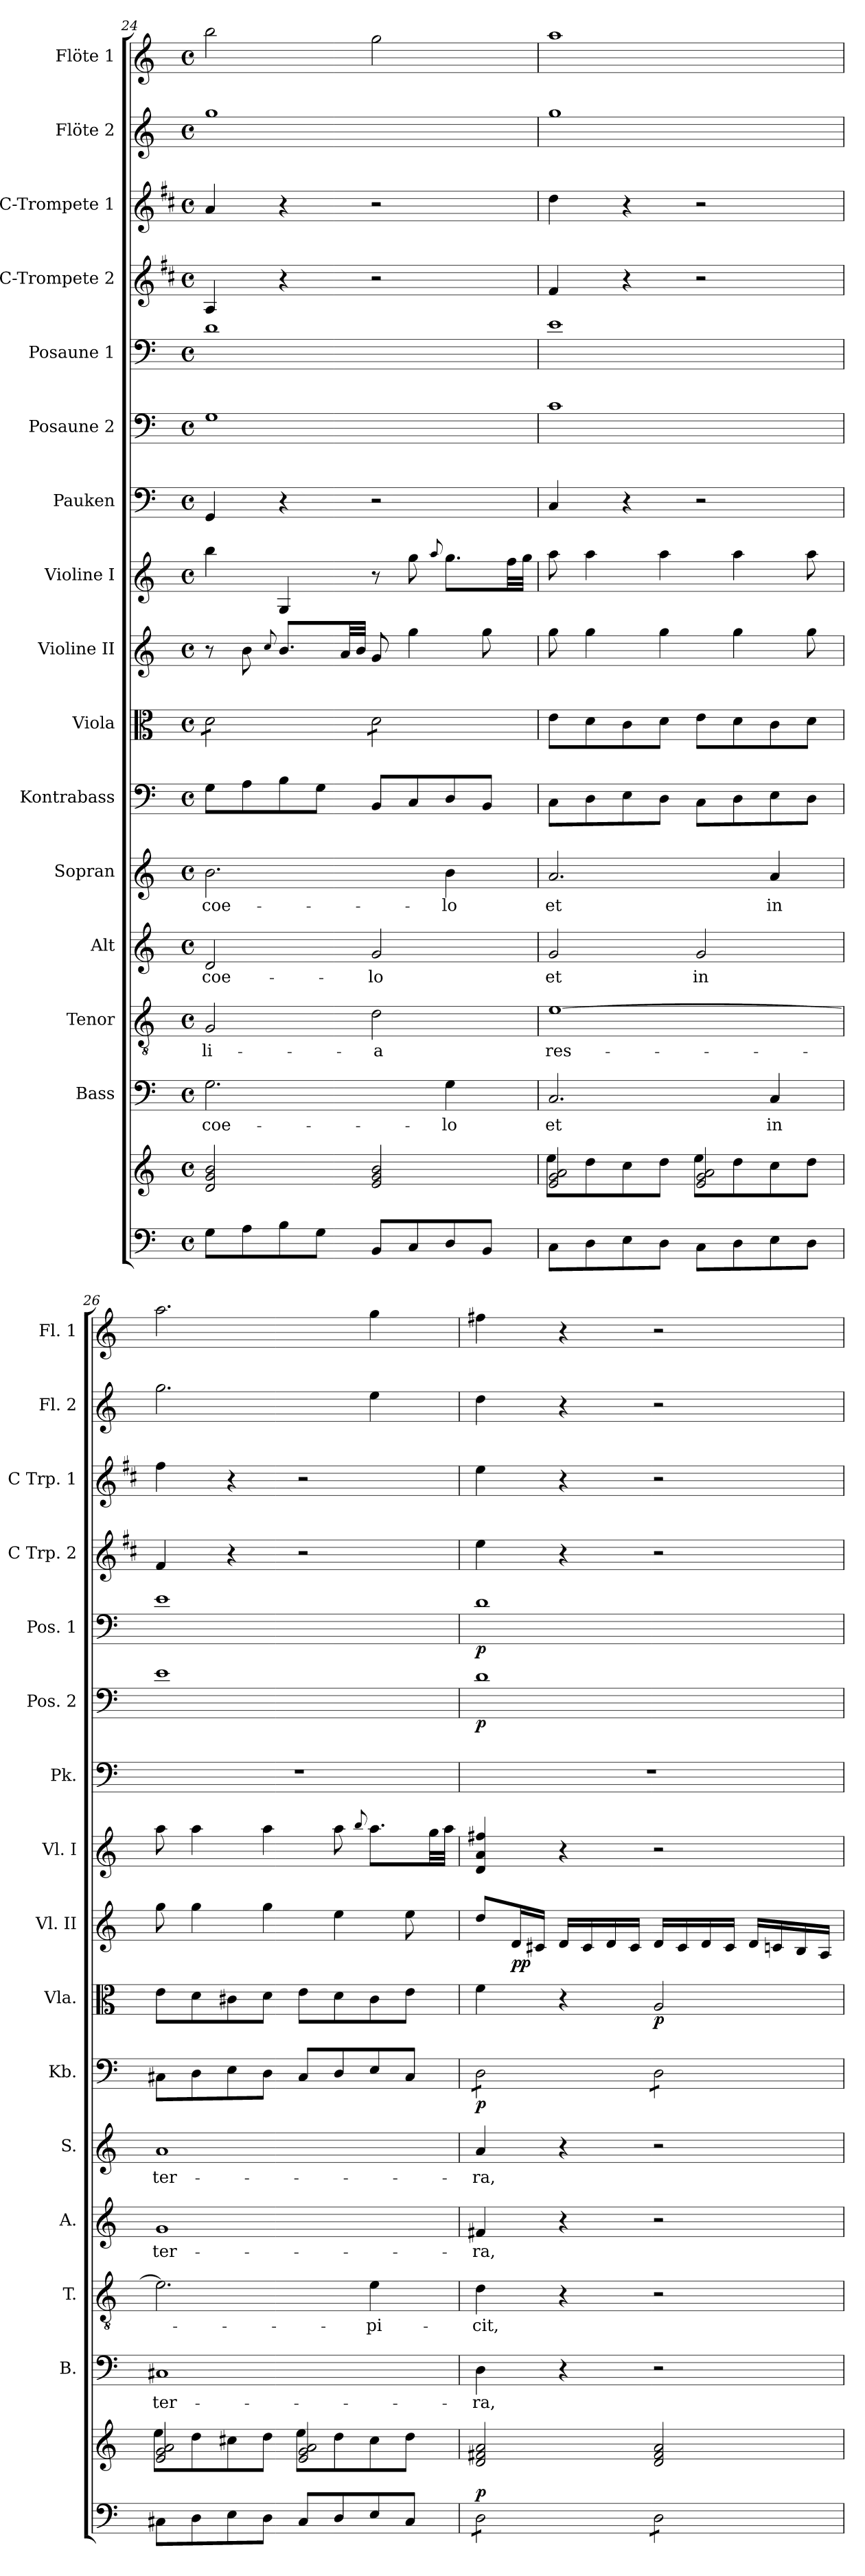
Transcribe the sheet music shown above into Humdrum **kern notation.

**kern	**kern	**dynam	**kern	**text	**kern	**text	**kern	**text	**kern	**text	**kern	**dynam	**kern	**dynam	**kern	**dynam	**kern	**kern	**kern	**dynam	**kern	**dynam	**kern	**kern	**kern	**kern
*part16	*part16	*part16	*part15	*part15	*part14	*part14	*part13	*part13	*part12	*part12	*part11	*part11	*part10	*part10	*part9	*part9	*part8	*part7	*part6	*part6	*part5	*part5	*part4	*part3	*part2	*part1
*staff17	*staff16	*staff16/17	*staff15	*staff15	*staff14	*staff14	*staff13	*staff13	*staff12	*staff12	*staff11	*staff11	*staff10	*staff10	*staff9	*staff9	*staff8	*staff7	*staff6	*staff6	*staff5	*staff5	*staff4	*staff3	*staff2	*staff1
*	*	*	*I"Bass	*	*I"Tenor	*	*I"Alt	*	*I"Sopran	*	*I"Kontrabass	*	*I"Viola	*	*I"Violine II	*	*I"Violine I	*I"Pauken	*I"Posaune 2	*	*I"Posaune 1	*	*I"C-Trompete 2	*I"C-Trompete 1	*I"Flöte 2	*I"Flöte 1
*	*	*	*I'B.	*	*I'T.	*	*I'A.	*	*I'S.	*	*I'Kb.	*	*I'Vla.	*	*I'Vl. II	*	*I'Vl. I	*I'Pk.	*I'Pos. 2	*	*I'Pos. 1	*	*I'C Trp. 2	*I'C Trp. 1	*I'Fl. 2	*I'Fl. 1
*clefF4	*clefG2	*	*clefF4	*	*clefGv2	*	*clefG2	*	*clefG2	*	*clefF4	*	*clefC3	*	*clefG2	*	*clefG2	*clefF4	*clefF4	*	*clefF4	*	*clefG2	*clefG2	*clefG2	*clefG2
*	*	*	*	*	*	*	*	*	*	*	*ITrd7c12	*	*	*	*	*	*	*	*	*	*	*	*ITrd1c2	*ITrd1c2	*	*
*k[]	*k[]	*	*k[]	*	*k[]	*	*k[]	*	*k[]	*	*k[]	*	*k[]	*	*k[]	*	*k[]	*k[]	*k[]	*	*k[]	*	*k[]	*k[]	*k[]	*k[]
*C:	*C:	*	*C:	*	*C:	*	*C:	*	*C:	*	*C:	*	*C:	*	*C:	*	*C:	*C:	*C:	*	*C:	*	*C:	*C:	*C:	*C:
*M4/4	*M4/4	*	*M4/4	*	*M4/4	*	*M4/4	*	*M4/4	*	*M4/4	*	*M4/4	*	*M4/4	*	*M4/4	*M4/4	*M4/4	*	*M4/4	*	*M4/4	*M4/4	*M4/4	*M4/4
*met(c)	*met(c)	*	*met(c)	*	*met(c)	*	*met(c)	*	*met(c)	*	*met(c)	*	*met(c)	*	*met(c)	*	*met(c)	*met(c)	*met(c)	*	*met(c)	*	*met(c)	*met(c)	*met(c)	*met(c)
=24	=24	=24	=24	=24	=24	=24	=24	=24	=24	=24	=24	=24	=24	=24	=24	=24	=24	=24	=24	=24	=24	=24	=24	=24	=24	=24
!	!	!	!	!LO:LY:b	!	!LO:LY:b	!	!LO:LY:b	!	!LO:LY:b	!	!	!	!	!	!	!	!	!	!	!	!	!	!	!	!
*	*	*	*	*	*	*	*	*	*	*	*	*	*tremolo	*	*	*	*	*	*	*	*	*	*	*	*	*
8G\L	2d/ 2g/ 2b/	.	2.G\	coe-	2G/	-li-	2d/	coe-	2.b\	coe-	8GG\L	.	8d\L	.	8r	.	4bb\	4GG/	1G	.	1d	.	4G/	4g/	1gg	2bb\
8A\	.	.	.	.	.	.	.	.	.	.	8AA\	.	8d\	.	8b\	.	.	.	.	.	.	.	.	.	.	.
.	.	.	.	.	.	.	.	.	.	.	.	.	.	.	8qqcc/	.	.	.	.	.	.	.	.	.	.	.
8B\	.	.	.	.	.	.	.	.	.	.	8BB\	.	8d\	.	8.b/L	.	4G/	4r	.	.	.	.	4r	4r	.	.
8G\J	.	.	.	.	.	.	.	.	.	.	8GG\J	.	8d\J	.	.	.	.	.	.	.	.	.	.	.	.	.
.	.	.	.	.	.	.	.	.	.	.	.	.	.	.	32a/LL	.	.	.	.	.	.	.	.	.	.	.
.	.	.	.	.	.	.	.	.	.	.	.	.	.	.	32b/JJJ	.	.	.	.	.	.	.	.	.	.	.
!	!	!	!	!	!	!LO:LY:b	!	!LO:LY:b	!	!	!	!	!	!	!	!	!	!	!	!	!	!	!	!	!	!
8BB/L	2e/ 2g/ 2b/	.	.	.	2d\	-a	2g/	-lo	.	.	8BBB/L	.	8d\L	.	8g/	.	8r	2r	.	.	.	.	2r	2r	.	2gg\
8C/	.	.	.	.	.	.	.	.	.	.	8CC/	.	8d\	.	4gg\	.	8gg\	.	.	.	.	.	.	.	.	.
.	.	.	.	.	.	.	.	.	.	.	.	.	.	.	.	.	8qqaa/	.	.	.	.	.	.	.	.	.
!	!	!	!	!LO:LY:b	!	!	!	!	!	!LO:LY:b	!	!	!	!	!	!	!	!	!	!	!	!	!	!	!	!
8D/	.	.	4G\	-lo	.	.	.	.	4b\	-lo	8DD/	.	8d\	.	.	.	8.gg\L	.	.	.	.	.	.	.	.	.
8BB/J	.	.	.	.	.	.	.	.	.	.	8BBB/J	.	8d\J	.	8gg\	.	.	.	.	.	.	.	.	.	.	.
*	*	*	*	*	*	*	*	*	*	*	*	*	*Xtremolo	*	*	*	*	*	*	*	*	*	*	*	*	*
.	.	.	.	.	.	.	.	.	.	.	.	.	.	.	.	.	32ff\LL	.	.	.	.	.	.	.	.	.
.	.	.	.	.	.	.	.	.	.	.	.	.	.	.	.	.	32gg\JJJ	.	.	.	.	.	.	.	.	.
!!LO:PB:g=z
=25	=25	=25	=25	=25	=25	=25	=25	=25	=25	=25	=25	=25	=25	=25	=25	=25	=25	=25	=25	=25	=25	=25	=25	=25	=25	=25
*	*^	*	*	*	*	*	*	*	*	*	*	*	*	*	*	*	*	*	*	*	*	*	*	*	*	*
!	!	!	!	!	!LO:LY:b	!	!LO:LY:b	!	!LO:LY:b	!	!LO:LY:b	!	!	!	!	!	!	!	!	!	!	!	!	!	!	!	!
8C\L	2e/ 2g/ 2a/	8ee\L	.	2.C/	et	[1e	res-	2g/	et	2.a/	et	8CC\L	.	8e\L	.	8gg\	.	8aa\	4C/	1c	.	1e	.	4e/	4cc\	1gg	1aa
8D\	.	8dd\	.	.	.	.	.	.	.	.	.	8DD\	.	8d\	.	4gg\	.	4aa\	.	.	.	.	.	.	.	.	.
8E\	.	8cc\	.	.	.	.	.	.	.	.	.	8EE\	.	8c\	.	.	.	.	4r	.	.	.	.	4r	4r	.	.
8D\J	.	8dd\J	.	.	.	.	.	.	.	.	.	8DD\J	.	8d\J	.	4gg\	.	4aa\	.	.	.	.	.	.	.	.	.
!	!	!	!	!	!	!	!	!	!LO:LY:b	!	!	!	!	!	!	!	!	!	!	!	!	!	!	!	!	!	!
8C\L	2e/ 2g/ 2a/	8ee\L	.	.	.	.	.	2g/	in	.	.	8CC\L	.	8e\L	.	.	.	.	2r	.	.	.	.	2r	2r	.	.
8D\	.	8dd\	.	.	.	.	.	.	.	.	.	8DD\	.	8d\	.	4gg\	.	4aa\	.	.	.	.	.	.	.	.	.
!	!	!	!	!	!LO:LY:b	!	!	!	!	!	!LO:LY:b	!	!	!	!	!	!	!	!	!	!	!	!	!	!	!	!
8E\	.	8cc\	.	4C/	in	.	.	.	.	4a/	in	8EE\	.	8c\	.	.	.	.	.	.	.	.	.	.	.	.	.
8D\J	.	8dd\J	.	.	.	.	.	.	.	.	.	8DD\J	.	8d\J	.	8gg\	.	8aa\	.	.	.	.	.	.	.	.	.
=26	=26	=26	=26	=26	=26	=26	=26	=26	=26	=26	=26	=26	=26	=26	=26	=26	=26	=26	=26	=26	=26	=26	=26	=26	=26	=26	=26
!	!	!	!	!	!LO:LY:b	!	!	!	!LO:LY:b	!	!LO:LY:b	!	!	!	!	!	!	!	!	!	!	!	!	!	!	!	!
8C#X\L	2e/ 2g/ 2a/	8ee\L	.	1C#X	ter-	2.e\]	.	1g	ter-	1a	ter-	8CC#X\L	.	8e\L	.	8gg\	.	8aa\	1r	1e	.	1e	.	4e/	4ee\	2.gg\	2.aa\
8D\	.	8dd\	.	.	.	.	.	.	.	.	.	8DD\	.	8d\	.	4gg\	.	4aa\	.	.	.	.	.	.	.	.	.
8E\	.	8cc#X\	.	.	.	.	.	.	.	.	.	8EE\	.	8c#X\	.	.	.	.	.	.	.	.	.	4r	4r	.	.
8D\J	.	8dd\J	.	.	.	.	.	.	.	.	.	8DD\J	.	8d\J	.	4gg\	.	4aa\	.	.	.	.	.	.	.	.	.
8C#/L	2e/ 2g/ 2a/	8ee\L	.	.	.	.	.	.	.	.	.	8CC#/L	.	8e\L	.	.	.	.	.	.	.	.	.	2r	2r	.	.
8D/	.	8dd\	.	.	.	.	.	.	.	.	.	8DD/	.	8d\	.	4ee\	.	8aa\	.	.	.	.	.	.	.	.	.
.	.	.	.	.	.	.	.	.	.	.	.	.	.	.	.	.	.	8qqbb/	.	.	.	.	.	.	.	.	.
!	!	!	!	!	!	!	!LO:LY:b	!	!	!	!	!	!	!	!	!	!	!	!	!	!	!	!	!	!	!	!
8E/	.	8cc#\	.	.	.	4e\	-pi-	.	.	.	.	8EE/	.	8c#\	.	.	.	8.aa\L	.	.	.	.	.	.	.	4ee\	4gg\
8C#/J	.	8dd\J	.	.	.	.	.	.	.	.	.	8CC#/J	.	8e\J	.	8ee\	.	.	.	.	.	.	.	.	.	.	.
.	.	.	.	.	.	.	.	.	.	.	.	.	.	.	.	.	.	32gg\LL	.	.	.	.	.	.	.	.	.
.	.	.	.	.	.	.	.	.	.	.	.	.	.	.	.	.	.	32aa\JJJ	.	.	.	.	.	.	.	.	.
*	*v	*v	*	*	*	*	*	*	*	*	*	*	*	*	*	*	*	*	*	*	*	*	*	*	*	*	*
=27	=27	=27	=27	=27	=27	=27	=27	=27	=27	=27	=27	=27	=27	=27	=27	=27	=27	=27	=27	=27	=27	=27	=27	=27	=27	=27
!	!	!LO:DY:a=2	!	!LO:LY:b	!	!LO:LY:b	!	!LO:LY:b	!	!LO:LY:b	!	!LO:DY:b	!	!	!	!	!	!	!	!LO:DY:b	!	!LO:DY:b	!	!	!	!
*tremolo	*	*	*	*	*	*	*	*	*	*	*	*	*	*	*	*	*	*	*	*	*	*	*	*	*	*
*	*	*	*	*	*	*	*	*	*	*	*tremolo	*	*	*	*	*	*	*	*	*	*	*	*	*	*	*
8D\L	2d/ 2f#X/ 2a/	p	4D\	-ra,	4d\	-cit,	4f#X/	-ra,	4a/	-ra,	8DD\L	p	4f\	.	8dd/L	.	4d/ 4a/ 4ff#X/	1r	1d	p	1d	p	4dd\	4dd\	4dd\	4ff#X\
!	!	!	!	!	!	!	!	!	!	!	!	!	!	!	!	!LO:DY:b	!	!	!	!	!	!	!	!	!	!
8D\	.	.	.	.	.	.	.	.	.	.	8DD\	.	.	.	16d/L	pp	.	.	.	.	.	.	.	.	.	.
.	.	.	.	.	.	.	.	.	.	.	.	.	.	.	16c#X/JJ	.	.	.	.	.	.	.	.	.	.	.
8D\	.	.	4r	.	4r	.	4r	.	4r	.	8DD\	.	4r	.	16d/LL	.	4r	.	.	.	.	.	4r	4r	4r	4r
.	.	.	.	.	.	.	.	.	.	.	.	.	.	.	16c#/	.	.	.	.	.	.	.	.	.	.	.
8D\J	.	.	.	.	.	.	.	.	.	.	8DD\J	.	.	.	16d/	.	.	.	.	.	.	.	.	.	.	.
.	.	.	.	.	.	.	.	.	.	.	.	.	.	.	16c#/JJ	.	.	.	.	.	.	.	.	.	.	.
!	!	!	!	!	!	!	!	!	!	!	!	!	!	!LO:DY:b	!	!	!	!	!	!	!	!	!	!	!	!
8D\L	2d/ 2f#/ 2a/	.	2r	.	2r	.	2r	.	2r	.	8DD\L	.	2A/	p	16d/LL	.	2r	.	.	.	.	.	2r	2r	2r	2r
.	.	.	.	.	.	.	.	.	.	.	.	.	.	.	16c#/	.	.	.	.	.	.	.	.	.	.	.
8D\	.	.	.	.	.	.	.	.	.	.	8DD\	.	.	.	16d/	.	.	.	.	.	.	.	.	.	.	.
.	.	.	.	.	.	.	.	.	.	.	.	.	.	.	16c#/JJ	.	.	.	.	.	.	.	.	.	.	.
8D\	.	.	.	.	.	.	.	.	.	.	8DD\	.	.	.	16d/LL	.	.	.	.	.	.	.	.	.	.	.
.	.	.	.	.	.	.	.	.	.	.	.	.	.	.	16cn/	.	.	.	.	.	.	.	.	.	.	.
8D\J	.	.	.	.	.	.	.	.	.	.	8DD\J	.	.	.	16B/	.	.	.	.	.	.	.	.	.	.	.
*	*	*	*	*	*	*	*	*	*	*	*Xtremolo	*	*	*	*	*	*	*	*	*	*	*	*	*	*	*
*Xtremolo	*	*	*	*	*	*	*	*	*	*	*	*	*	*	*	*	*	*	*	*	*	*	*	*	*	*
.	.	.	.	.	.	.	.	.	.	.	.	.	.	.	16A/JJ	.	.	.	.	.	.	.	.	.	.	.
=	=	=	=	=	=	=	=	=	=	=	=	=	=	=	=	=	=	=	=	=	=	=	=	=	=	=
*-	*-	*-	*-	*-	*-	*-	*-	*-	*-	*-	*-	*-	*-	*-	*-	*-	*-	*-	*-	*-	*-	*-	*-	*-	*-	*-
